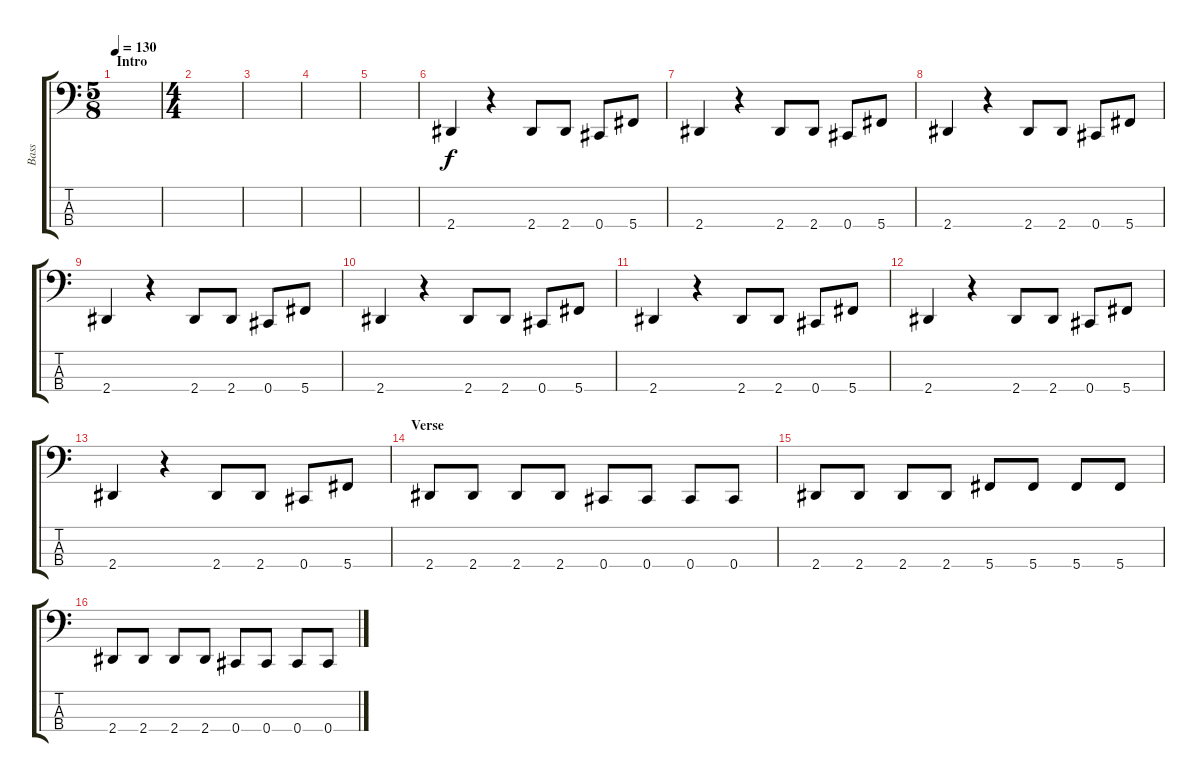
\track ("Bass" "Bass") {instrument electricbassfinger}
\staff {score tabs}
\tuning (Gb2 Db2 Ab1 Db1) {hide}
\ts (5 8)
\section ("" "Intro")
\tempo 130
\clef f4
\ks c
|
\ts (4 4)
|
|
|
|
2.4.4 r.4 2.4.8 2.4.8 0.4.8 5.4.8 |
2.4.4 r.4 2.4.8 2.4.8 0.4.8 5.4.8 |
2.4.4 r.4 2.4.8 2.4.8 0.4.8 5.4.8 |
2.4.4 r.4 2.4.8 2.4.8 0.4.8 5.4.8 |
2.4.4 r.4 2.4.8 2.4.8 0.4.8 5.4.8 |
2.4.4 r.4 2.4.8 2.4.8 0.4.8 5.4.8 |
2.4.4 r.4 2.4.8 2.4.8 0.4.8 5.4.8 |
2.4.4 r.4 2.4.8 2.4.8 0.4.8 5.4.8 |
\section ("" "Verse")
2.4.8 2.4.8 2.4.8 2.4.8 0.4.8 0.4.8 0.4.8 0.4.8 |
2.4.8 2.4.8 2.4.8 2.4.8 5.4.8 5.4.8 5.4.8 5.4.8 |
2.4.8 2.4.8 2.4.8 2.4.8 0.4.8 0.4.8 0.4.8 0.4.8
